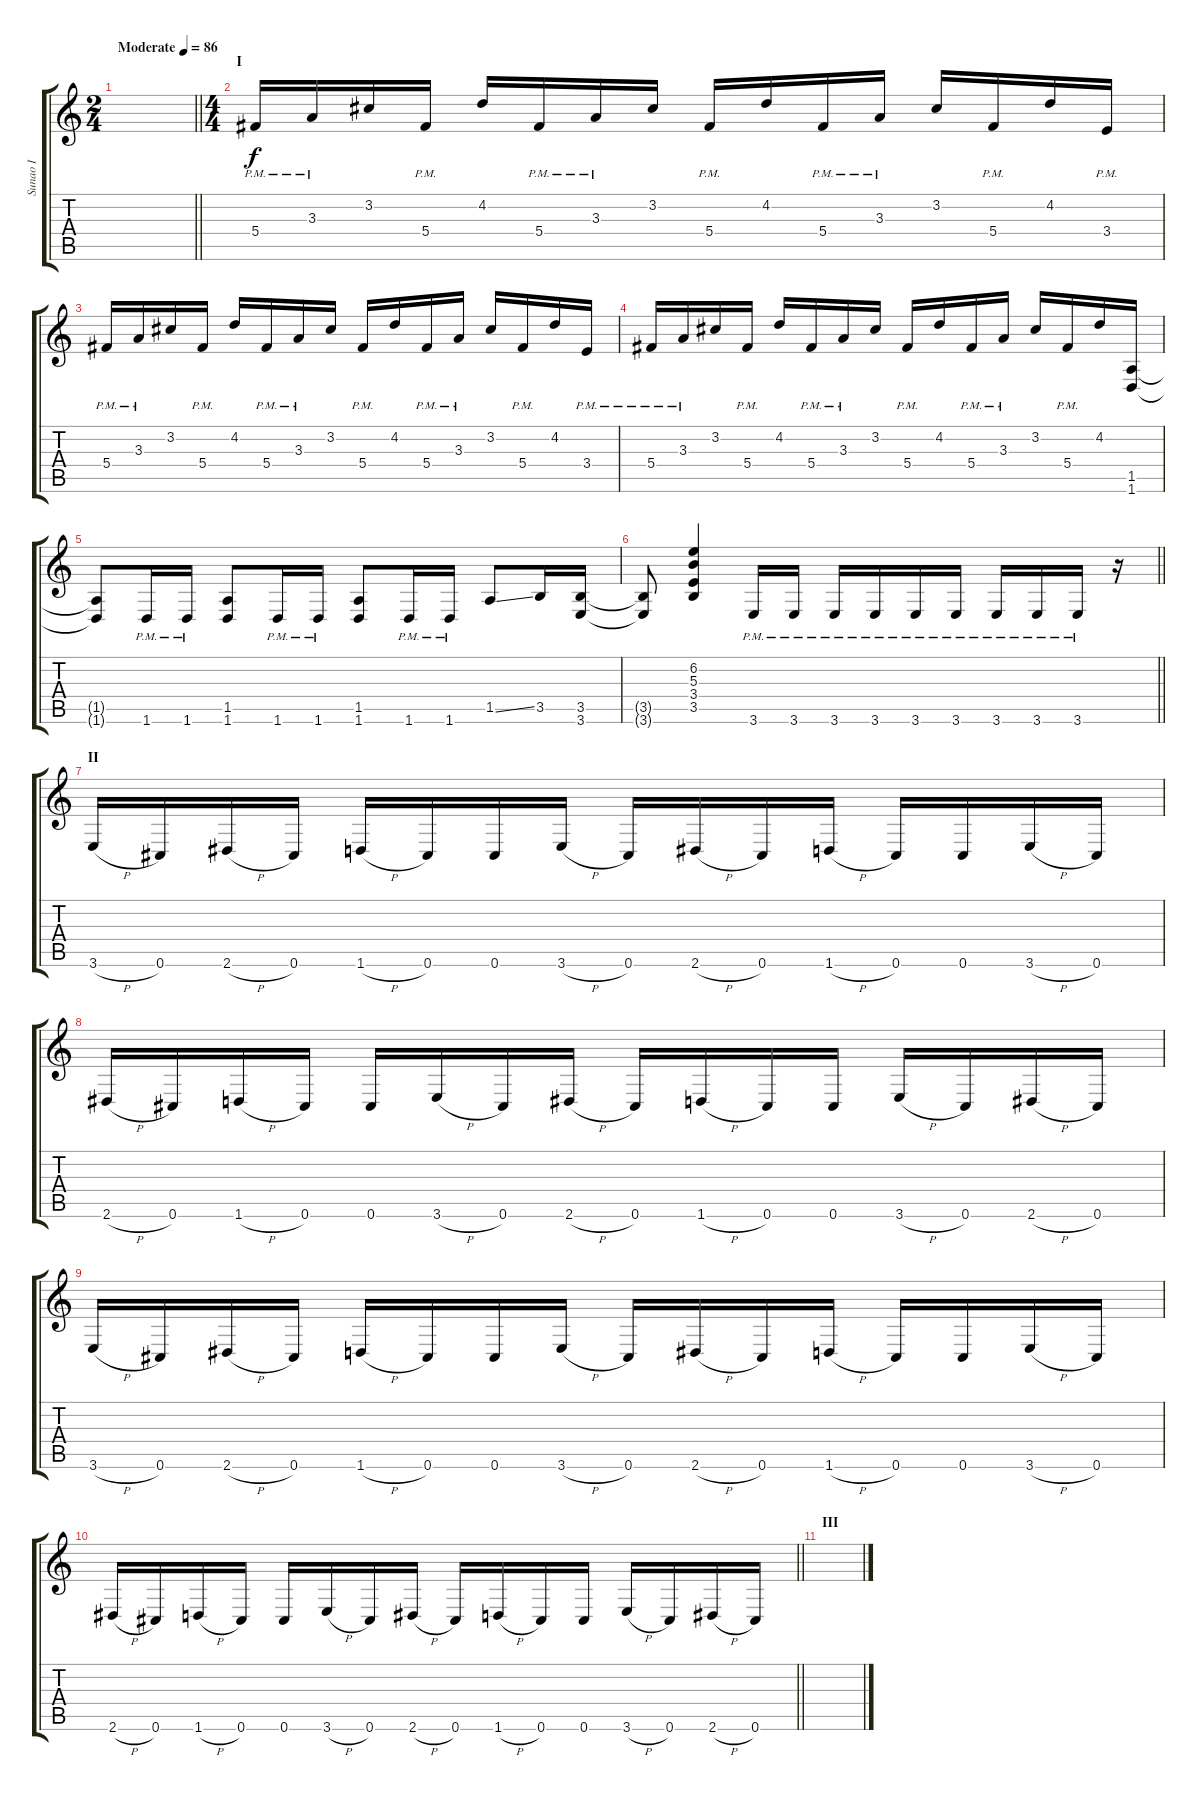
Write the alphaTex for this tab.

\track ("Sunao I" "Sunao I") {instrument overdrivenguitar}
\staff {score tabs}
\tuning (Eb4 Bb3 Gb3 Db3 Ab2 Db2) {hide}
\ts (2 4)
\tempo (86 "Moderate")
\clef g2
\barLineRight lightlight
\ks c
|
\ts (4 4)
\section ("" "I")
5.4{pm}.16 3.3{pm}.16 3.2.16 5.4{pm}.16 4.2.16 5.4{pm}.16 3.3{pm}.16 3.2.16 5.4{pm}.16 4.2.16 5.4{pm}.16 3.3{pm}.16 3.2.16 5.4{pm}.16 4.2.16 3.4{pm}.16 |
5.4{pm}.16 3.3{pm}.16 3.2.16 5.4{pm}.16 4.2.16 5.4{pm}.16 3.3{pm}.16 3.2.16 5.4{pm}.16 4.2.16 5.4{pm}.16 3.3{pm}.16 3.2.16 5.4{pm}.16 4.2.16 3.4{pm}.16 |
5.4{pm}.16 3.3{pm}.16 3.2.16 5.4{pm}.16 4.2.16 5.4{pm}.16 3.3{pm}.16 3.2.16 5.4{pm}.16 4.2.16 5.4{pm}.16 3.3{pm}.16 3.2.16 5.4{pm}.16 4.2.16 (1.5 1.6).16 |
(1.5{t} 1.6{t}).8 1.6{pm}.16 1.6{pm}.16 (1.5 1.6).8 1.6{pm}.16 1.6{pm}.16 (1.5 1.6).8 1.6{pm}.16 1.6{pm}.16 1.5{ss}.8 3.5.16 (3.5 3.6).16 |
\barLineRight lightlight
(3.5{t} 3.6{t}).8 (6.2 5.3 3.4 3.5).4 3.6{pm}.16 3.6{pm}.16 3.6{pm}.16 3.6{pm}.16 3.6{pm}.16 3.6{pm}.16 3.6{pm}.16 3.6{pm}.16 3.6{pm}.16 r.16 |
\section ("" "II")
3.6{h}.16 0.6.16 2.6{h}.16 0.6.16 1.6{h}.16 0.6.16 0.6.16 3.6{h}.16 0.6.16 2.6{h}.16 0.6.16 1.6{h}.16 0.6.16 0.6.16 3.6{h}.16 0.6.16 |
2.6{h}.16 0.6.16 1.6{h}.16 0.6.16 0.6.16 3.6{h}.16 0.6.16 2.6{h}.16 0.6.16 1.6{h}.16 0.6.16 0.6.16 3.6{h}.16 0.6.16 2.6{h}.16 0.6.16 |
3.6{h}.16 0.6.16 2.6{h}.16 0.6.16 1.6{h}.16 0.6.16 0.6.16 3.6{h}.16 0.6.16 2.6{h}.16 0.6.16 1.6{h}.16 0.6.16 0.6.16 3.6{h}.16 0.6.16 |
\barLineRight lightlight
2.6{h}.16 0.6.16 1.6{h}.16 0.6.16 0.6.16 3.6{h}.16 0.6.16 2.6{h}.16 0.6.16 1.6{h}.16 0.6.16 0.6.16 3.6{h}.16 0.6.16 2.6{h}.16 0.6.16 |
\section ("" "III")
